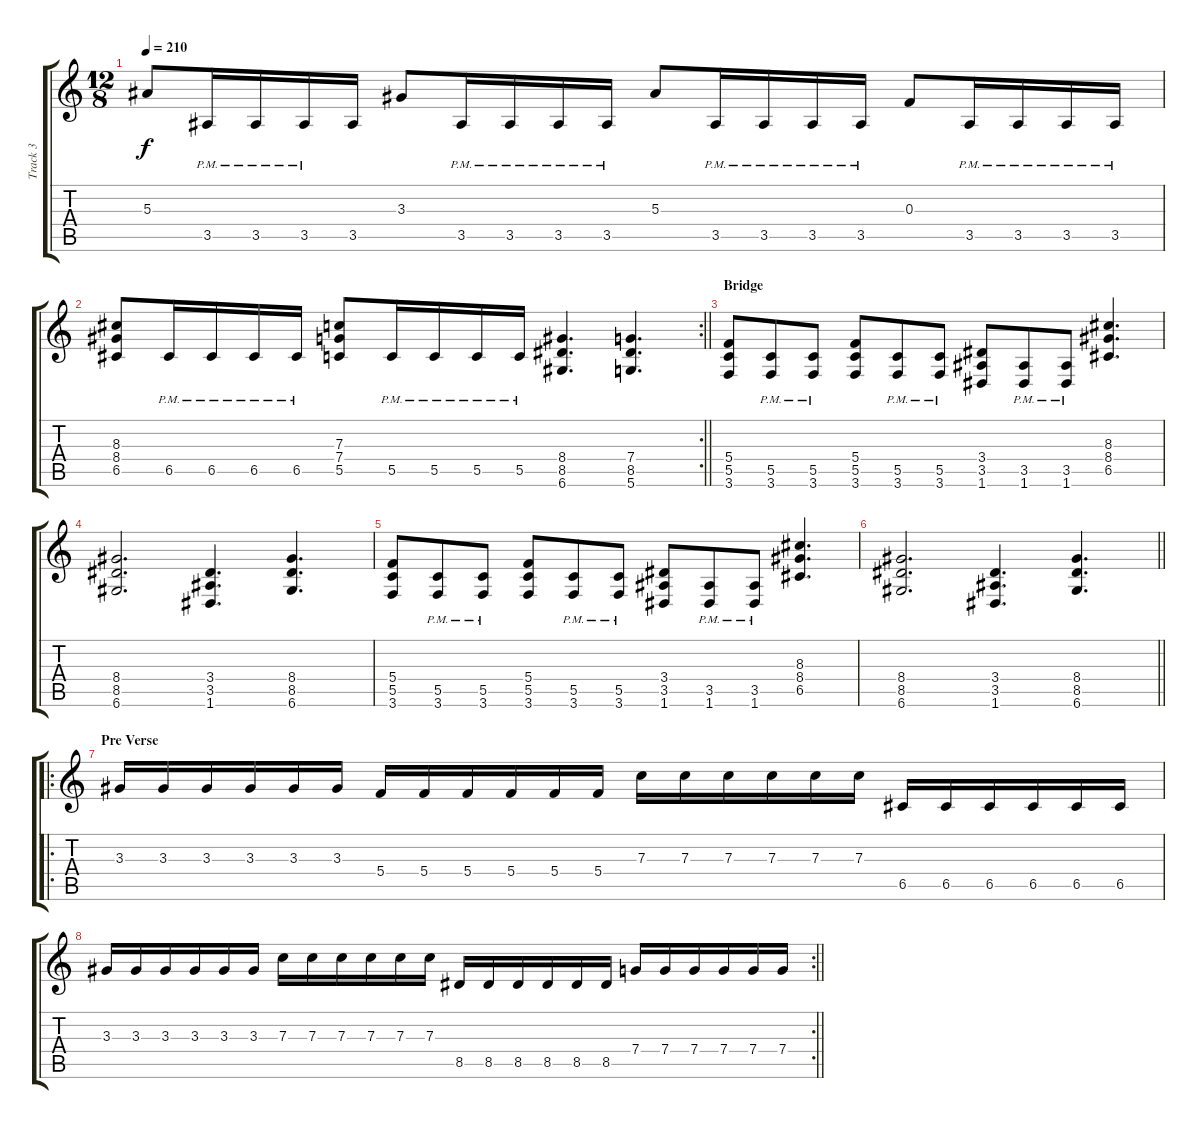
\track ("Track 3" "Track 3") {instrument distortionguitar}
\staff {score tabs}
\tuning (D4 A3 F3 C3 G2 D2) {hide}
\ts (12 8)
\tempo 210
\clef g2
\ks c
5.3.8{dy f} 3.5{pm}.16 3.5{pm}.16 3.5{pm}.16 3.5.16 3.3.8 3.5{pm}.16 3.5{pm}.16 3.5{pm}.16 3.5{pm}.16 5.3.8 3.5{pm}.16 3.5{pm}.16 3.5{pm}.16 3.5{pm}.16 0.3.8 3.5{pm}.16 3.5{pm}.16 3.5{pm}.16 3.5{pm}.16 |
\rc 2
\barLineRight lightlight
(8.3 8.4 6.5).8 6.5{pm}.16 6.5{pm}.16 6.5{pm}.16 6.5{pm}.16 (7.3 7.4 5.5).8 5.5{pm}.16 5.5{pm}.16 5.5{pm}.16 5.5{pm}.16 (8.4 8.5 6.6).4{d} (7.4 8.5 5.6).4{d} |
\section ("" "Bridge")
(5.4 5.5 3.6).8 (5.5{pm} 3.6{pm}).8 (5.5{pm} 3.6{pm}).8 (5.4 5.5 3.6).8 (5.5{pm} 3.6{pm}).8 (5.5{pm} 3.6{pm}).8 (3.4 3.5 1.6).8 (3.5{pm} 1.6{pm}).8 (3.5{pm} 1.6{pm}).8 (8.3 8.4 6.5).4{d} |
(8.4 8.5 6.6).2{d} (3.4 3.5 1.6).4{d} (8.4 8.5 6.6).4{d} |
(5.4 5.5 3.6).8 (5.5{pm} 3.6{pm}).8 (5.5{pm} 3.6{pm}).8 (5.4 5.5 3.6).8 (5.5{pm} 3.6{pm}).8 (5.5{pm} 3.6{pm}).8 (3.4 3.5 1.6).8 (3.5{pm} 1.6{pm}).8 (3.5{pm} 1.6{pm}).8 (8.3 8.4 6.5).4{d} |
\barLineRight lightlight
(8.4 8.5 6.6).2{d} (3.4 3.5 1.6).4{d} (8.4 8.5 6.6).4{d} |
\ro
\section ("" "Pre Verse")
3.3.16 3.3.16 3.3.16 3.3.16 3.3.16 3.3.16 5.4.16 5.4.16 5.4.16 5.4.16 5.4.16 5.4.16 7.3.16 7.3.16 7.3.16 7.3.16 7.3.16 7.3.16 6.5.16 6.5.16 6.5.16 6.5.16 6.5.16 6.5.16 |
\rc 2
\barLineRight lightlight
3.3.16 3.3.16 3.3.16 3.3.16 3.3.16 3.3.16 7.3.16 7.3.16 7.3.16 7.3.16 7.3.16 7.3.16 8.5.16 8.5.16 8.5.16 8.5.16 8.5.16 8.5.16 7.4.16 7.4.16 7.4.16 7.4.16 7.4.16 7.4.16
